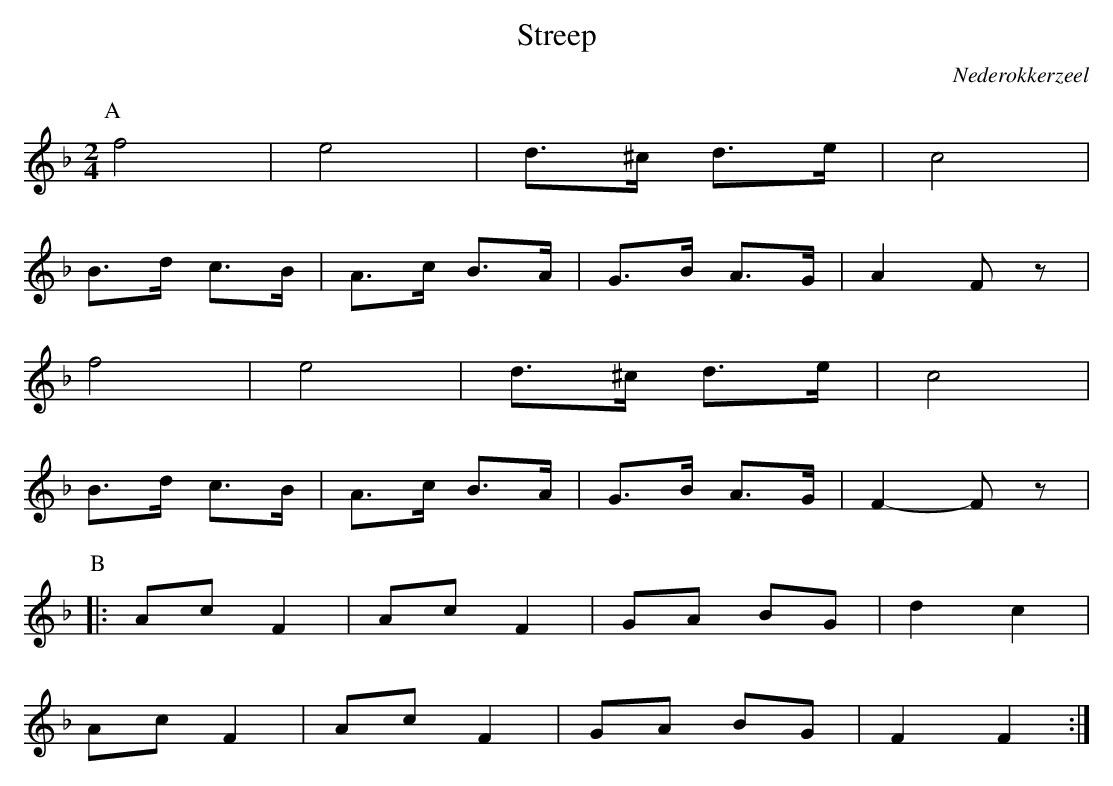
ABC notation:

X:1
T:Streep
O:Nederokkerzeel
O:Vlaanderen
M:2/4
L:1/8
K:F
P:A
f4 | e4 | d>^c d>e | c4 |
B>d c>B | A>c B>A | G>B A>G | A2 F z |
f4 | e4 | d>^c d>e | c4 |
B>d c>B | A>c B>A | G>B A>G | F2-F z |
P:B
|: Ac F2 | Ac F2 | GA BG | d2 c2 |
Ac F2 | Ac F2 | GA BG | F2 F2 :|
